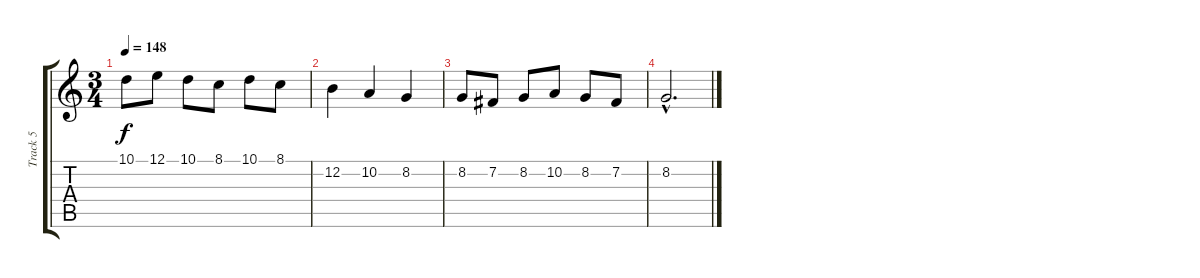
\track ("Track 5" "Track 5") {instrument violin}
\staff {score tabs}
\tuning (E4 B3 G3 D3 A2 E2) {hide}
\ts (3 4)
\tempo 148
\clef g2
\ks c
10.1.8{dy f volume 13} 12.1.8 10.1.8 8.1.8 10.1.8 8.1.8 |
12.2.4 10.2.4 8.2.4 |
8.2.8 7.2.8 8.2.8 10.2.8 8.2.8 7.2.8 |
8.2{hac}.2{d}
